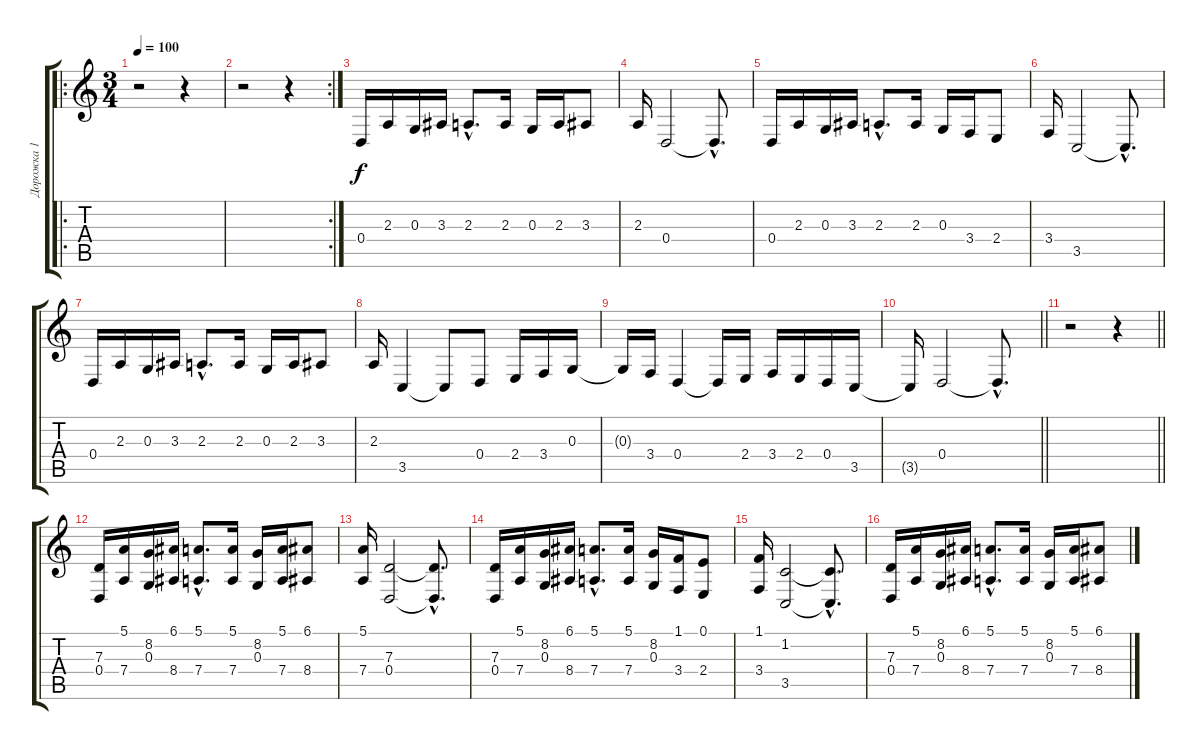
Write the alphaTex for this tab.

\track ("Дорожка 1" "Дорожка 1") {instrument stringensemble1}
\staff {score tabs}
\tuning (E4 B3 G3 D3 A2 E2) {hide}
\ro
\ts (3 4)
\tempo 100
\clef g2
\ks c
r.2{dy f instrument stringensemble1} r.4 |
\rc 2
r.2 r.4 |
0.4.16 2.3.16 0.3.16 3.3.16 2.3{hac}.8{d} 2.3.16 0.3.16 2.3.16 3.3.8 |
2.3.16 0.4.2 0.4{hac t}.8{d} |
0.4.16 2.3.16 0.3.16 3.3.16 2.3{hac}.8{d} 2.3.16 0.3.16 3.4.16 2.4.8 |
3.4.16 3.5.2 3.5{hac t}.8{d} |
0.4.16 2.3.16 0.3.16 3.3.16 2.3{hac}.8{d} 2.3.16 0.3.16 2.3.16 3.3.8 |
2.3.16 3.5.4 3.5{t}.8 0.4.8 2.4.16 3.4.16 0.3.16 |
0.3{t}.16 3.4.16 0.4.4 0.4{t}.16 2.4.16 3.4.16 2.4.16 0.4.16 3.5.16 |
\barLineRight lightlight
3.5{t}.16 0.4.2 0.4{hac t}.8{d} |
\barLineRight lightlight
r.2 r.4 |
(7.3 0.4).16 (5.1 7.4).16 (8.2 0.3).16 (6.1 8.4).16 (5.1{hac} 7.4{hac}).8{d} (5.1 7.4).16 (8.2 0.3).16 (5.1 7.4).16 (6.1 8.4).8 |
(5.1 7.4).16 (7.3 0.4).2 (7.3{hac t} 0.4{hac t}).8{d} |
(7.3 0.4).16 (5.1 7.4).16 (8.2 0.3).16 (6.1 8.4).16 (5.1{hac} 7.4{hac}).8{d} (5.1 7.4).16 (8.2 0.3).16 (1.1 3.4).16 (0.1 2.4).8 |
(1.1 3.4).16 (1.2 3.5).2 (1.2{hac t} 3.5{hac t}).8{d} |
(7.3 0.4).16 (5.1 7.4).16 (8.2 0.3).16 (6.1 8.4).16 (5.1{hac} 7.4{hac}).8{d} (5.1 7.4).16 (8.2 0.3).16 (5.1 7.4).16 (6.1 8.4).8
